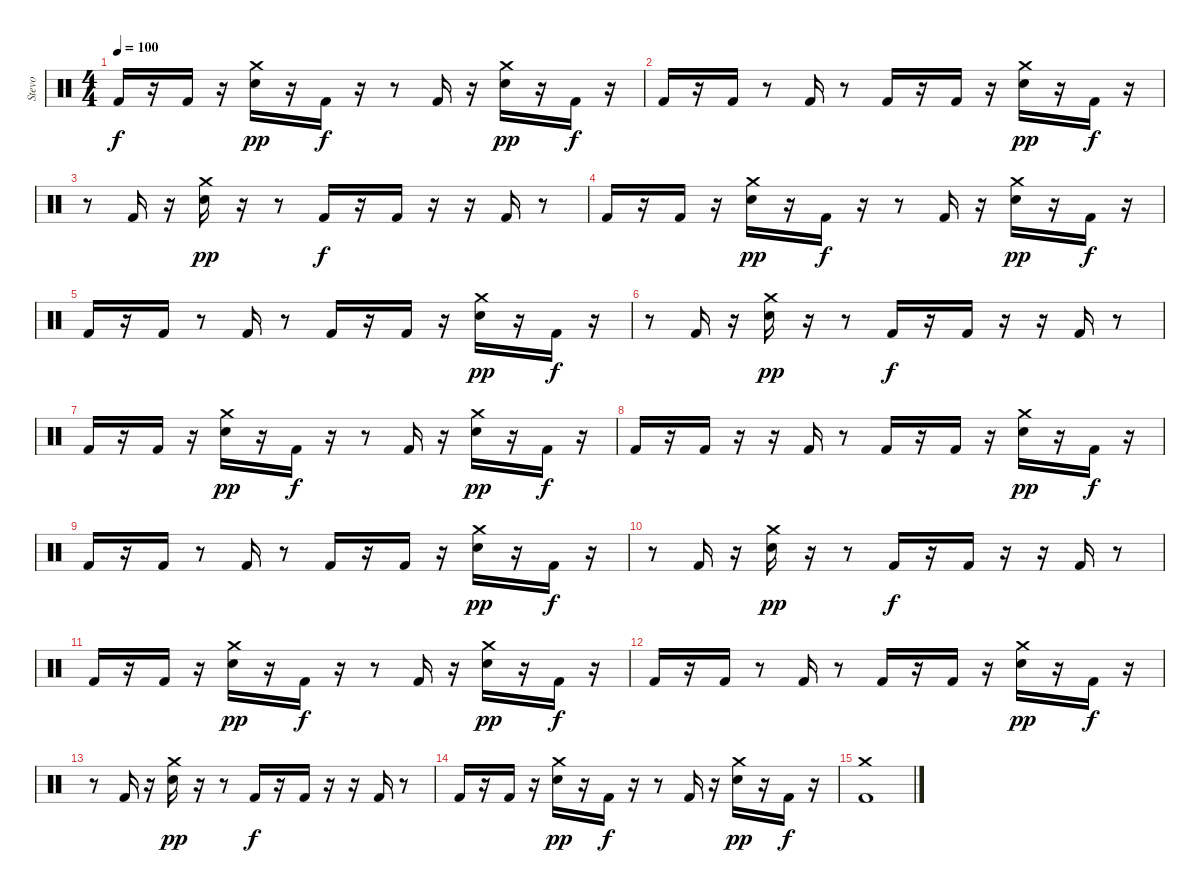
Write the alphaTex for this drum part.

\track ("Stevo" "Stevo") {instrument percussion}
\staff {score}
\articulation defaults
\ts (4 4)
\tempo 100
\clef neutral
\ks c "Kick (hit) 2".16{dy f}
r.16 "Kick (hit) 2".16 r.16 ("Crash medium (hit)" "Electric Snare (hit)").16{dy pp} r.16 "Kick (hit) 2".16{dy f} r.16 r.8 "Kick (hit) 2".16 r.16 ("Crash medium (hit)" "Electric Snare (hit)").16{dy pp} r.16 "Kick (hit) 2".16{dy f} r.16 |
"Kick (hit) 2".16 r.16 "Kick (hit) 2".16 r.8 "Kick (hit) 2".16 r.8 "Kick (hit) 2".16 r.16 "Kick (hit) 2".16 r.16 ("Crash medium (hit)" "Electric Snare (hit)").16{dy pp} r.16 "Kick (hit) 2".16{dy f} r.16 |
r.8 "Kick (hit) 2".16 r.16 ("Crash medium (hit)" "Electric Snare (hit)").16{dy pp} r.16 r.8 "Kick (hit) 2".16{dy f} r.16 "Kick (hit) 2".16 r.16 r.16 "Kick (hit) 2".16 r.8 |
"Kick (hit) 2".16 r.16 "Kick (hit) 2".16 r.16 ("Crash medium (hit)" "Electric Snare (hit)").16{dy pp} r.16 "Kick (hit) 2".16{dy f} r.16 r.8 "Kick (hit) 2".16 r.16 ("Crash medium (hit)" "Electric Snare (hit)").16{dy pp} r.16 "Kick (hit) 2".16{dy f} r.16 |
"Kick (hit) 2".16 r.16 "Kick (hit) 2".16 r.8 "Kick (hit) 2".16 r.8 "Kick (hit) 2".16 r.16 "Kick (hit) 2".16 r.16 ("Crash medium (hit)" "Electric Snare (hit)").16{dy pp} r.16 "Kick (hit) 2".16{dy f} r.16 |
r.8 "Kick (hit) 2".16 r.16 ("Crash medium (hit)" "Electric Snare (hit)").16{dy pp} r.16 r.8 "Kick (hit) 2".16{dy f} r.16 "Kick (hit) 2".16 r.16 r.16 "Kick (hit) 2".16 r.8 |
"Kick (hit) 2".16 r.16 "Kick (hit) 2".16 r.16 ("Crash medium (hit)" "Electric Snare (hit)").16{dy pp} r.16 "Kick (hit) 2".16{dy f} r.16 r.8 "Kick (hit) 2".16 r.16 ("Crash medium (hit)" "Electric Snare (hit)").16{dy pp} r.16 "Kick (hit) 2".16{dy f} r.16 |
"Kick (hit) 2".16 r.16 "Kick (hit) 2".16 r.16 r.16 "Kick (hit) 2".16 r.8 "Kick (hit) 2".16 r.16 "Kick (hit) 2".16 r.16 ("Crash medium (hit)" "Electric Snare (hit)").16{dy pp} r.16 "Kick (hit) 2".16{dy f} r.16 |
"Kick (hit) 2".16 r.16 "Kick (hit) 2".16 r.8 "Kick (hit) 2".16 r.8 "Kick (hit) 2".16 r.16 "Kick (hit) 2".16 r.16 ("Crash medium (hit)" "Electric Snare (hit)").16{dy pp} r.16 "Kick (hit) 2".16{dy f} r.16 |
r.8 "Kick (hit) 2".16 r.16 ("Crash medium (hit)" "Electric Snare (hit)").16{dy pp} r.16 r.8 "Kick (hit) 2".16{dy f} r.16 "Kick (hit) 2".16 r.16 r.16 "Kick (hit) 2".16 r.8 |
"Kick (hit) 2".16 r.16 "Kick (hit) 2".16 r.16 ("Crash medium (hit)" "Electric Snare (hit)").16{dy pp} r.16 "Kick (hit) 2".16{dy f} r.16 r.8 "Kick (hit) 2".16 r.16 ("Crash medium (hit)" "Electric Snare (hit)").16{dy pp} r.16 "Kick (hit) 2".16{dy f} r.16 |
"Kick (hit) 2".16 r.16 "Kick (hit) 2".16 r.8 "Kick (hit) 2".16 r.8 "Kick (hit) 2".16 r.16 "Kick (hit) 2".16 r.16 ("Crash medium (hit)" "Electric Snare (hit)").16{dy pp} r.16 "Kick (hit) 2".16{dy f} r.16 |
r.8 "Kick (hit) 2".16 r.16 ("Crash medium (hit)" "Electric Snare (hit)").16{dy pp} r.16 r.8 "Kick (hit) 2".16{dy f} r.16 "Kick (hit) 2".16 r.16 r.16 "Kick (hit) 2".16 r.8 |
"Kick (hit) 2".16 r.16 "Kick (hit) 2".16 r.16 ("Crash medium (hit)" "Electric Snare (hit)").16{dy pp} r.16 "Kick (hit) 2".16{dy f} r.16 r.8 "Kick (hit) 2".16 r.16 ("Crash medium (hit)" "Electric Snare (hit)").16{dy pp} r.16 "Kick (hit) 2".16{dy f} r.16 |
("Crash medium (hit)" "Kick (hit) 2").1
